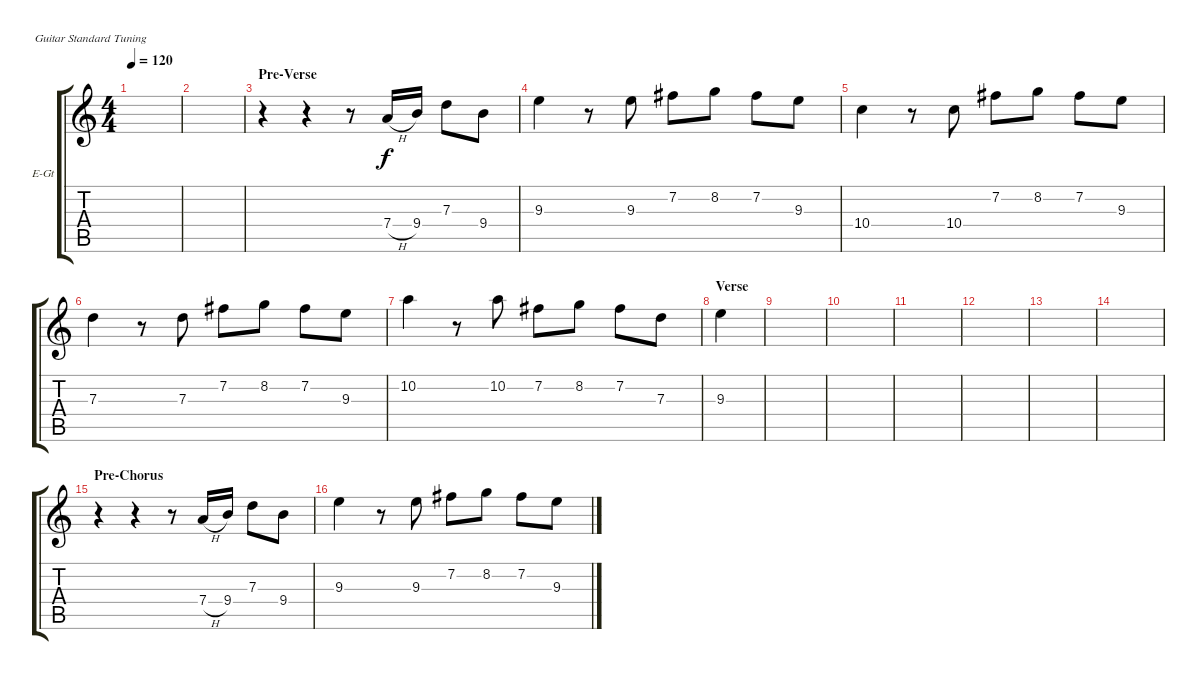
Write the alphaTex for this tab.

\defaultSystemsLayout 4
\bracketExtendMode groupsimilarinstruments
\firstSystemTrackNameOrientation horizontal
\otherSystemsTrackNameOrientation horizontal
\track ("Lead Gt 2" "E-Gt") {instrument distortionguitar}
\staff {score tabs}
\tuning (E4 B3 G3 D3 A2 E2)
\ts (4 4)
\tempo 120
\clef g2
\ks c
|
|
\section ("" "Pre-Verse")
r.4 r.4 r.8 7.4{h}.16 9.4.16 7.3.8 9.4.8 |
9.3.4 r.8 9.3.8 7.2.8 8.2.8 7.2.8 9.3.8 |
10.4.4 r.8 10.4.8 7.2.8 8.2.8 7.2.8 9.3.8 |
7.3.4 r.8 7.3.8 7.2.8 8.2.8 7.2.8 9.3.8 |
10.2.4 r.8 10.2.8 7.2.8 8.2.8 7.2.8 7.3.8 |
\section ("" "Verse")
9.3.4 |
|
|
|
|
|
|
\section ("" "Pre-Chorus")
r.4 r.4 r.8 7.4{h}.16 9.4.16 7.3.8 9.4.8 |
9.3.4 r.8 9.3.8 7.2.8 8.2.8 7.2.8 9.3.8
